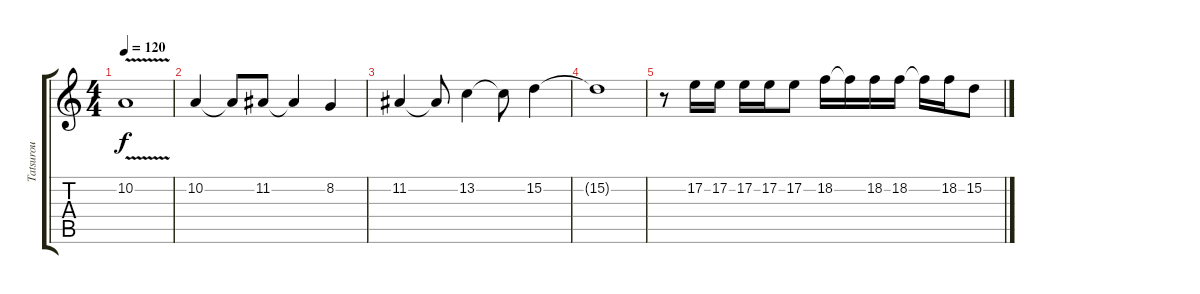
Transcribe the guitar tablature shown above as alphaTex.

\track ("Tatsurou" "Tatsurou") {instrument altosax}
\staff {score tabs}
\tuning (E4 B3 G3 D3 A2 E2) {hide}
\ts (4 4)
\tempo 120
\clef g2
\ks c
10.2{v}.1{dy f} |
10.2.4 10.2{t}.8 11.2.8 11.2{t}.4 8.2.4 |
11.2.4 11.2{t}.8 13.2.4 13.2{t}.8 15.2.4 |
15.2{t}.1 |
r.8 17.2.16 17.2.16 17.2.16 17.2.16 17.2.8 18.2.16 18.2{t}.16 18.2.16 18.2.16 18.2{t}.16 18.2.16 15.2.8
